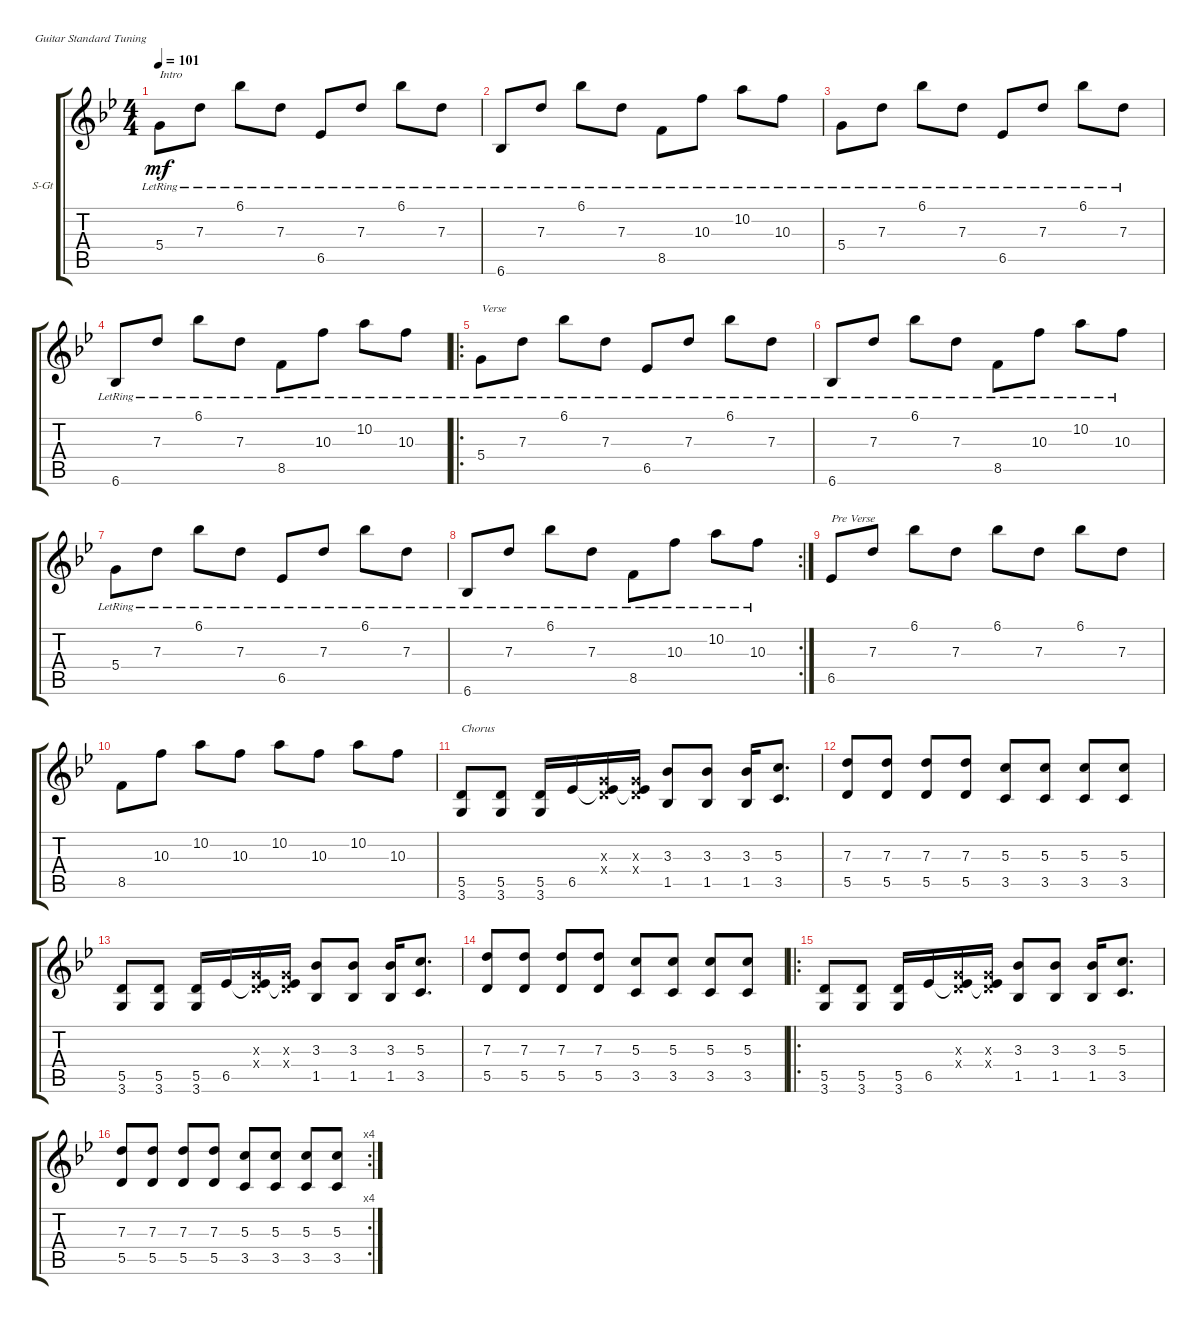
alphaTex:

\defaultSystemsLayout 4
\bracketExtendMode groupsimilarinstruments
\firstSystemTrackNameOrientation horizontal
\otherSystemsTrackNameOrientation horizontal
\track ("Stee 2 Guitar" "S-Gt") {instrument acousticguitarsteel}
\staff {score tabs}
\tuning (E4 B3 G3 D3 A2 E2)
\ts (4 4)
\tempo 101
\clef g2
\scale
0.487395
\ks gminor
5.4{lr}.8{txt "Intro" dy mf instrument acousticguitarsteel} 7.3{lr}.8 6.1{lr}.8 7.3{lr}.8 6.5{lr}.8 7.3{lr}.8 6.1{lr}.8 7.3{lr}.8 |
\scale
0.256303 6.6{lr}.8 7.3{lr}.8 6.1{lr}.8 7.3{lr}.8 8.5{lr}.8 10.3{lr}.8 10.2{lr}.8 10.3{lr}.8 |
\scale
0.256303 5.4{lr}.8 7.3{lr}.8 6.1{lr}.8 7.3{lr}.8 6.5{lr}.8 7.3{lr}.8 6.1{lr}.8 7.3{lr}.8 |
6.6{lr}.8 7.3{lr}.8 6.1{lr}.8 7.3{lr}.8 8.5{lr}.8 10.3{lr}.8 10.2{lr}.8 10.3{lr}.8 |
\ro
5.4{lr}.8{txt "Verse"} 7.3{lr}.8 6.1{lr}.8 7.3{lr}.8 6.5{lr}.8 7.3{lr}.8 6.1{lr}.8 7.3{lr}.8 |
6.6{lr}.8 7.3{lr}.8 6.1{lr}.8 7.3{lr}.8 8.5{lr}.8 10.3{lr}.8 10.2{lr}.8 10.3{lr}.8 |
5.4{lr}.8 7.3{lr}.8 6.1{lr}.8 7.3{lr}.8 6.5{lr}.8 7.3{lr}.8 6.1{lr}.8 7.3{lr}.8 |
\rc 2
6.6{lr}.8 7.3{lr}.8 6.1{lr}.8 7.3{lr}.8 8.5{lr}.8 10.3{lr}.8 10.2{lr}.8 10.3{lr}.8 |
6.5.8{txt "Pre Verse"} 7.3.8 6.1.8 7.3.8 6.1.8 7.3.8 6.1.8 7.3.8 |
8.5.8 10.3.8 10.2.8 10.3.8 10.2.8 10.3.8 10.2.8 10.3.8 |
(3.6 5.5).8{txt "Chorus"} (3.6 5.5).8 (3.6 5.5).16 6.5.16 (0.4{x} 0.3{x} 6.5{t}).16 (0.3{x} 0.4{x} 6.5{t}).16 (1.5 3.3).8 (3.3 1.5).8 (1.5 3.3).16 (3.5 5.3).8{d} |
(5.5 7.3).8 (5.5 7.3).8 (5.5 7.3).8 (5.5 7.3).8 (3.5 5.3).8 (3.5 5.3).8 (3.5 5.3).8 (3.5 5.3).8 |
(3.6 5.5).8 (3.6 5.5).8 (3.6 5.5).16 6.5.16 (0.4{x} 0.3{x} 6.5{t}).16 (0.3{x} 0.4{x} 6.5{t}).16 (1.5 3.3).8 (3.3 1.5).8 (1.5 3.3).16 (3.5 5.3).8{d} |
(5.5 7.3).8 (5.5 7.3).8 (5.5 7.3).8 (5.5 7.3).8 (3.5 5.3).8 (3.5 5.3).8 (3.5 5.3).8 (3.5 5.3).8 |
\ro
(3.6 5.5).8 (3.6 5.5).8 (3.6 5.5).16 6.5.16 (0.4{x} 0.3{x} 6.5{t}).16 (0.3{x} 0.4{x} 6.5{t}).16 (1.5 3.3).8 (3.3 1.5).8 (1.5 3.3).16 (3.5 5.3).8{d} |
\rc 4
(5.5 7.3).8 (5.5 7.3).8 (5.5 7.3).8 (5.5 7.3).8 (3.5 5.3).8 (3.5 5.3).8 (3.5 5.3).8 (3.5 5.3).8
